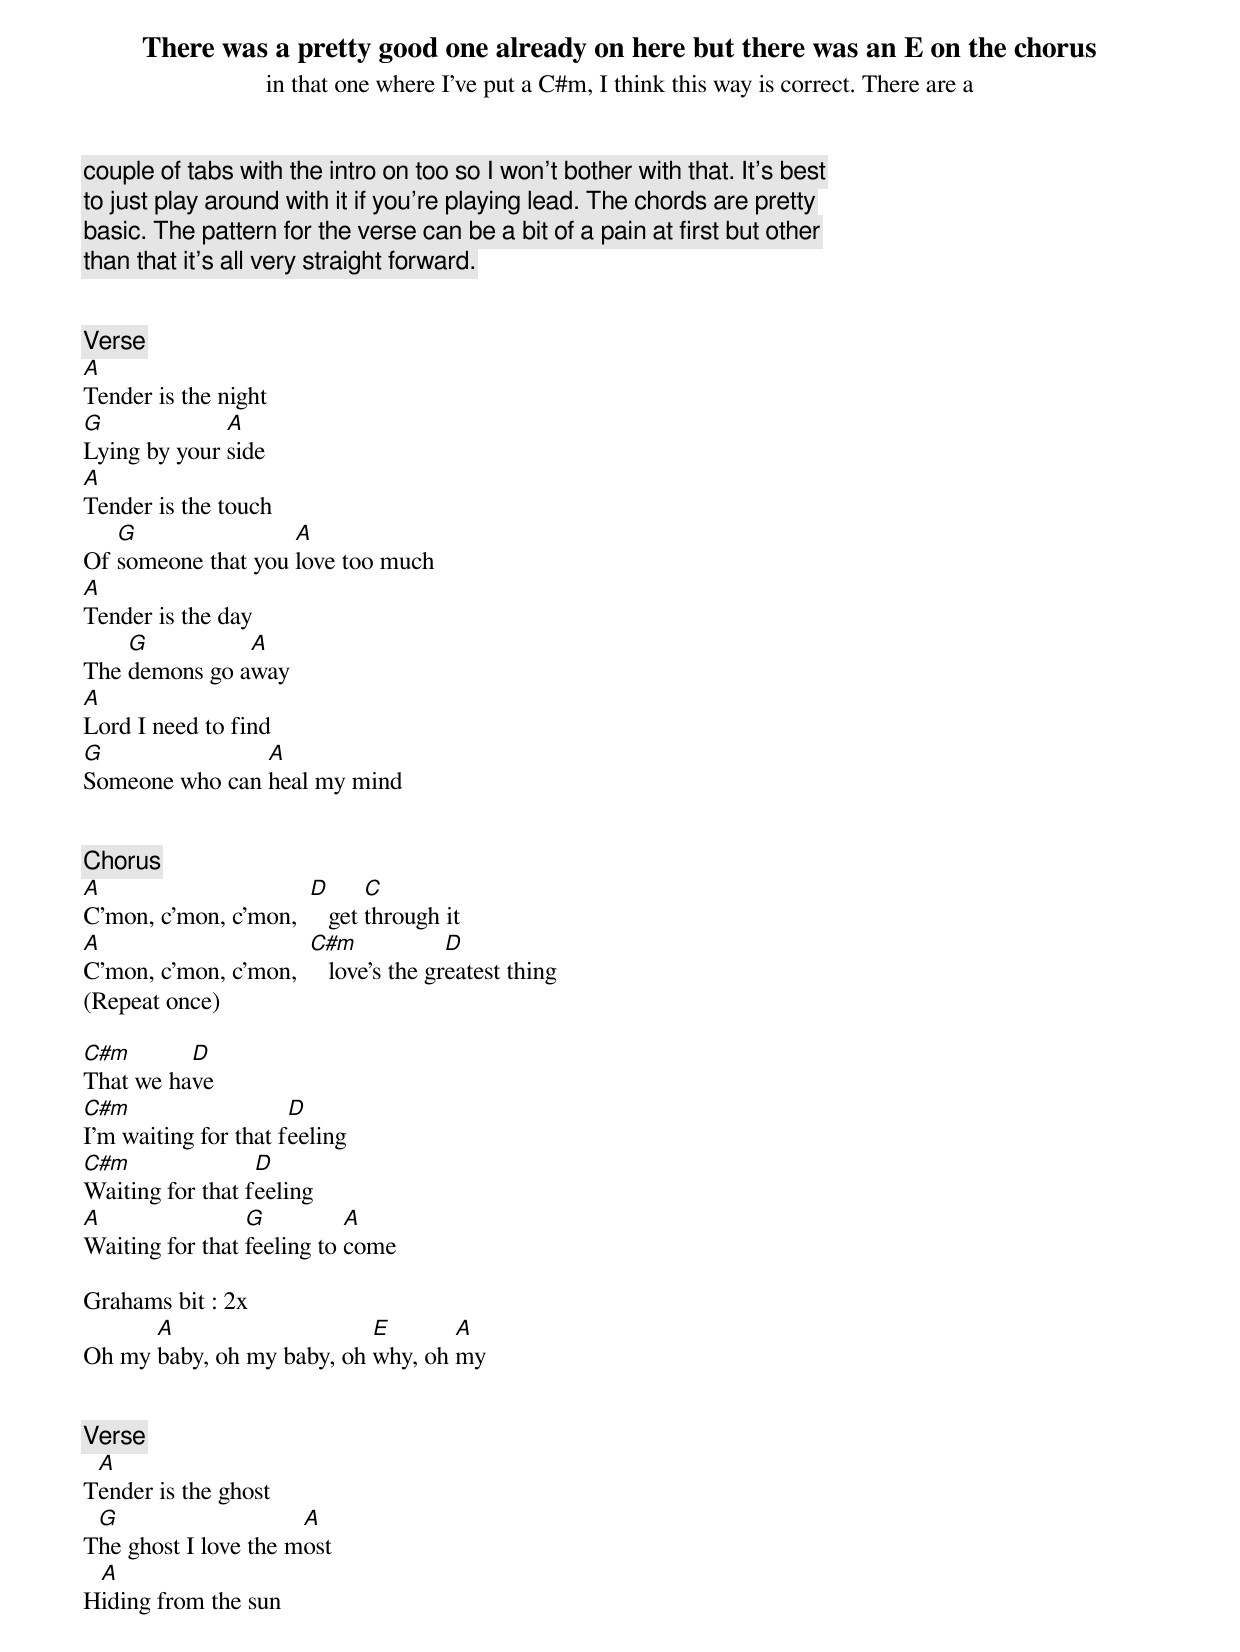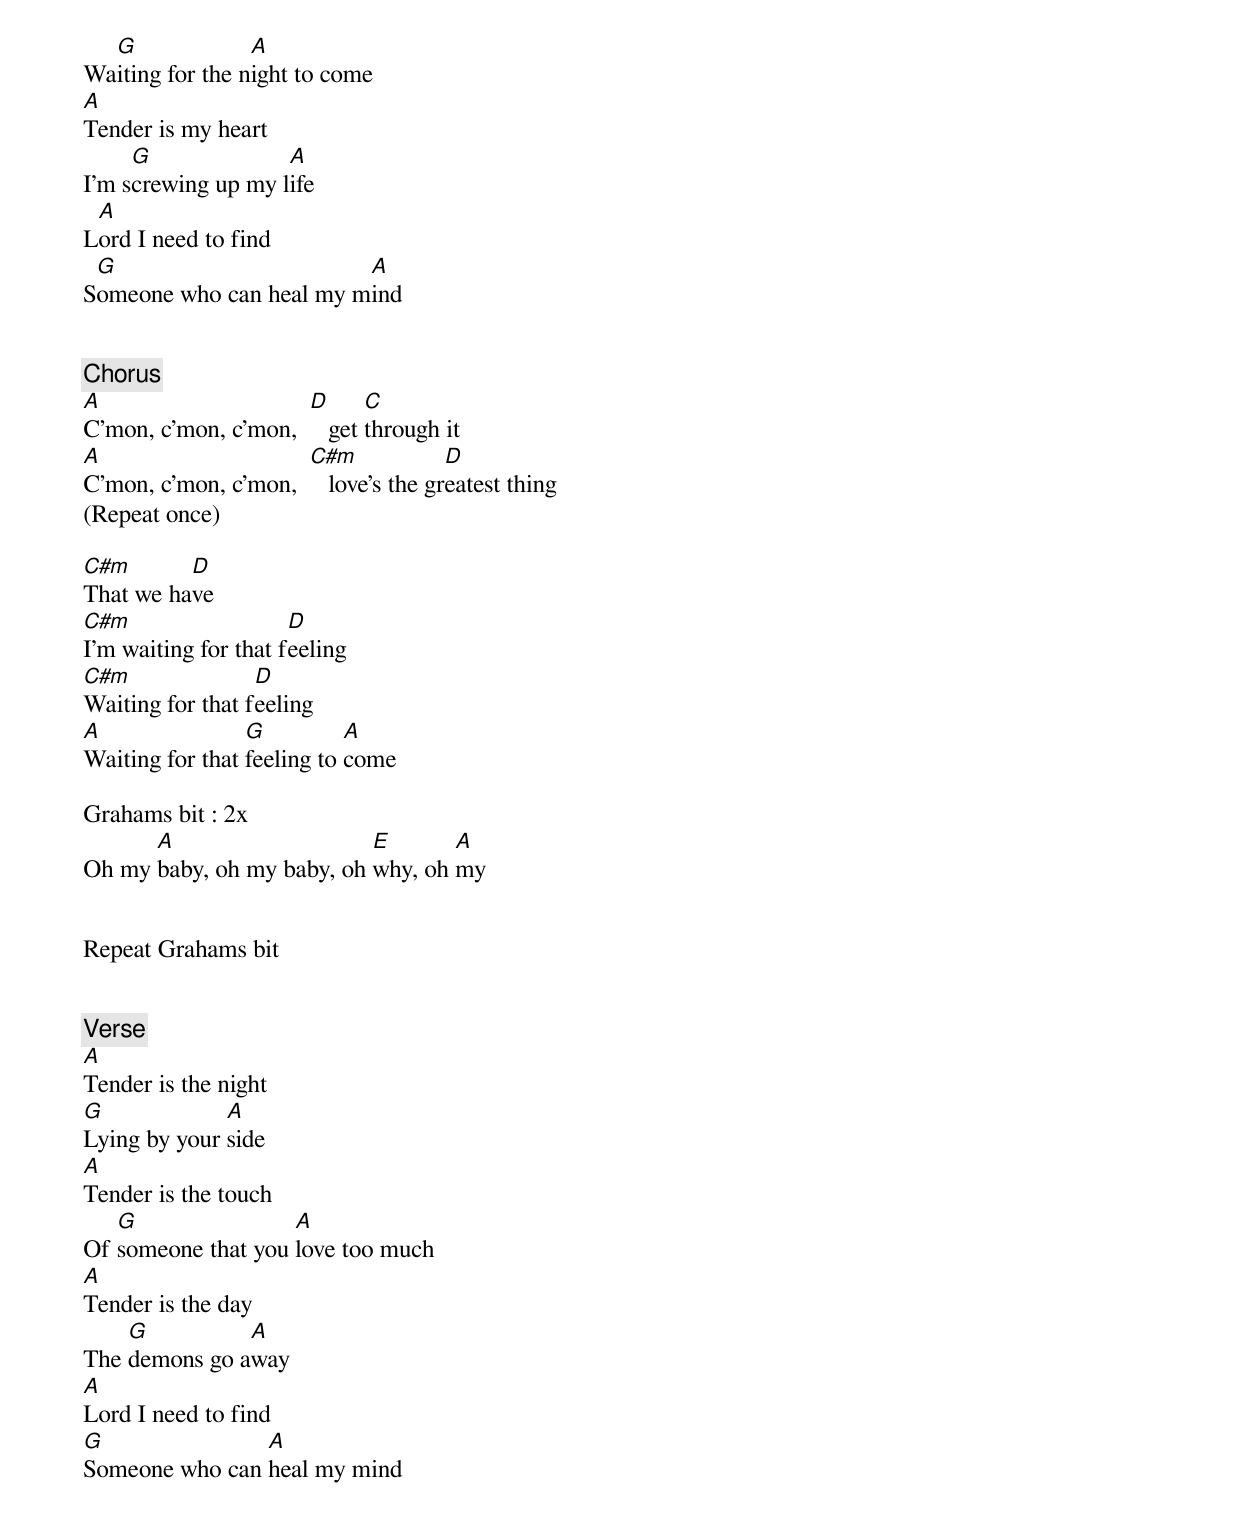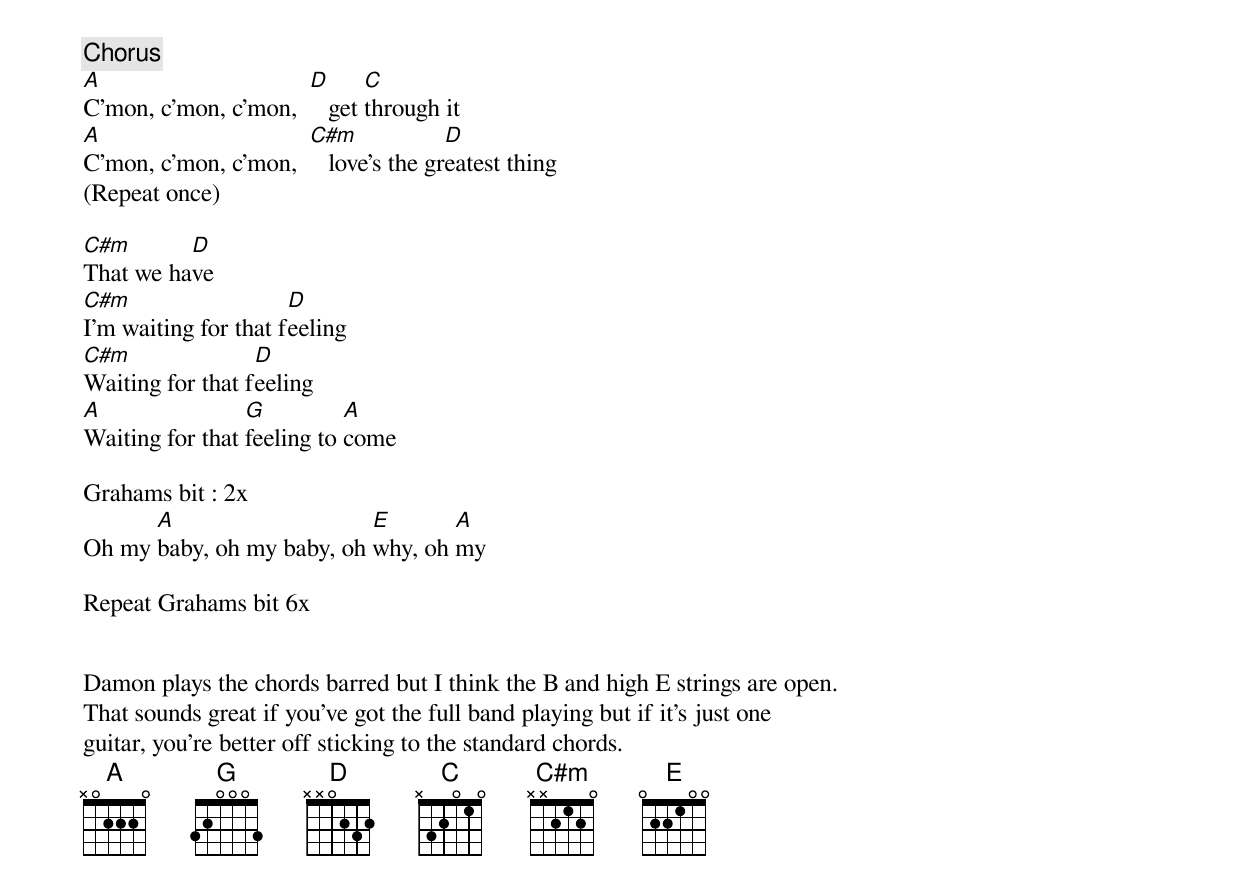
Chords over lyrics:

There was a pretty good one already on here but there was an E on the chorus
in that one where I've put a C#m, I think this way is correct. There are a
couple of tabs with the intro on too so I won't bother with that. It's best
to just play around with it if you're playing lead. The chords are pretty
basic. The pattern for the verse can be a bit of a pain at first but other
than that it's all very straight forward.


[Verse]
A
Tender is the night
G             A
Lying by your side
A
Tender is the touch
   G                A
Of someone that you love too much
A
Tender is the day
    G          A
The demons go away
A
Lord I need to find
G               A
Someone who can heal my mind


[Chorus]
A                     D      C
C'mon, c'mon, c'mon,     get through it
A                     C#m             D
C'mon, c'mon, c'mon,     love's the greatest thing
(Repeat once)

C#m       D
That we have
C#m                   D
I'm waiting for that feeling
C#m               D
Waiting for that feeling
A                G          A
Waiting for that feeling to come

Grahams bit : 2x
      A                    E       A
Oh my baby, oh my baby, oh why, oh my


[Verse]
 A
Tender is the ghost
 G                    A
The ghost I love the most
 A
Hiding from the sun
  G              A
Waiting for the night to come
A
Tender is my heart
     G              A
I'm screwing up my life
 A
Lord I need to find
 G                       A
Someone who can heal my mind


[Chorus]
A                     D      C
C'mon, c'mon, c'mon,     get through it
A                     C#m             D
C'mon, c'mon, c'mon,     love's the greatest thing
(Repeat once)

C#m       D
That we have
C#m                   D
I'm waiting for that feeling
C#m               D
Waiting for that feeling
A                G          A
Waiting for that feeling to come

Grahams bit : 2x
      A                    E       A
Oh my baby, oh my baby, oh why, oh my


Repeat Grahams bit


[Verse]
A
Tender is the night
G             A
Lying by your side
A
Tender is the touch
   G                A
Of someone that you love too much
A
Tender is the day
    G          A
The demons go away
A
Lord I need to find
G               A
Someone who can heal my mind


[Chorus]
A                     D      C
C'mon, c'mon, c'mon,     get through it
A                     C#m             D
C'mon, c'mon, c'mon,     love's the greatest thing
(Repeat once)

C#m       D
That we have
C#m                   D
I'm waiting for that feeling
C#m               D
Waiting for that feeling
A                G          A
Waiting for that feeling to come

Grahams bit : 2x
      A                    E       A
Oh my baby, oh my baby, oh why, oh my

Repeat Grahams bit 6x


Damon plays the chords barred but I think the B and high E strings are open.
That sounds great if you've got the full band playing but if it's just one
guitar, you're better off sticking to the standard chords.
